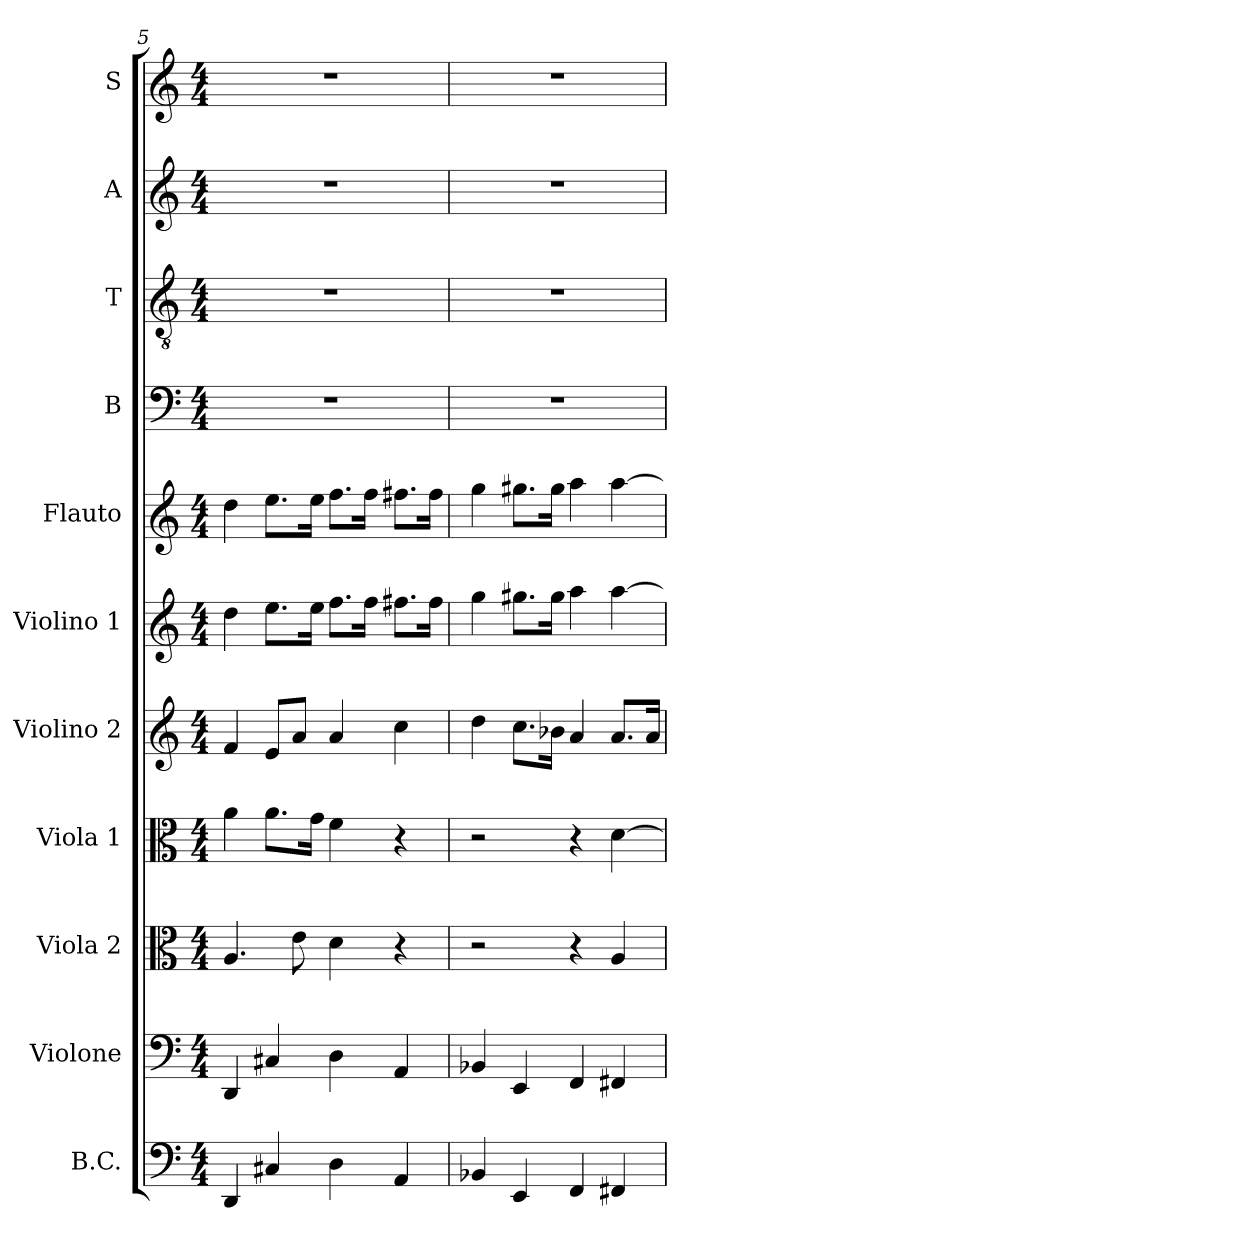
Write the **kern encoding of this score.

**kern	**kern	**kern	**kern	**kern	**kern	**kern	**kern	**kern	**kern	**kern
*part11	*part10	*part9	*part8	*part7	*part6	*part5	*part4	*part3	*part2	*part1
*staff11	*staff10	*staff9	*staff8	*staff7	*staff6	*staff5	*staff4	*staff3	*staff2	*staff1
*I"B.C.	*I"Violone	*I"Viola 2	*I"Viola 1	*I"Violino 2	*I"Violino 1	*I"Flauto	*I"B	*I"T	*I"A	*I"S
*I'B.C.	*I'Vne.	*I'Va2	*I'Va1	*I'Vn2	*I'Vn1	*I'Fl.	*I'B	*I'T	*I'A	*I'S
*clefF4	*clefF4	*clefC3	*clefC3	*clefG2	*clefG2	*clefG2	*clefF4	*clefGv2	*clefG2	*clefG2
*	*	*	*	*	*	*	*	*ITrd7c12	*	*
*k[]	*k[]	*k[]	*k[]	*k[]	*k[]	*k[]	*k[]	*k[]	*k[]	*k[]
*C:	*C:	*C:	*C:	*C:	*C:	*C:	*C:	*C:	*C:	*C:
*M4/4	*M4/4	*M4/4	*M4/4	*M4/4	*M4/4	*M4/4	*M4/4	*M4/4	*M4/4	*M4/4
=5	=5	=5	=5	=5	=5	=5	=5	=5	=5	=5
4DDi/	4DDi/	4.Ai/	4ai\	4fi/	4ddi\	4ddi\	1r	1r	1r	1r
4C#Xi/	4C#Xi/	.	8.ai\L	8ei/L	8.eei\L	8.eei\L	.	.	.	.
.	.	8ei\	.	8ai/J	.	.	.	.	.	.
.	.	.	16gi\Jk	.	16eei\Jk	16eei\Jk	.	.	.	.
4Di\	4Di\	4di\	4fi\	4ai/	8.ffi\L	8.ffi\L	.	.	.	.
.	.	.	.	.	16ffi\Jk	16ffi\Jk	.	.	.	.
4AAi/	4AAi/	4r	4r	4cci\	8.ff#Xi\L	8.ff#Xi\L	.	.	.	.
.	.	.	.	.	16ff#i\Jk	16ff#i\Jk	.	.	.	.
!!LO:LB:g=z
=6	=6	=6	=6	=6	=6	=6	=6	=6	=6	=6
4BB-Xi/	4BB-Xi/	2r	2r	4ddi\	4ggi\	4ggi\	1r	1r	1r	1r
4EEi/	4EEi/	.	.	8.cci\L	8.gg#Xi\L	8.gg#Xi\L	.	.	.	.
.	.	.	.	16b-Xi\Jk	16gg#i\Jk	16gg#i\Jk	.	.	.	.
4FFi/	4FFi/	4r	4r	4ai/	4aai\	4aai\	.	.	.	.
4FF#Xi/	4FF#Xi/	4Ai/	[4di\	8.ai/L	[4aai\	[4aai\	.	.	.	.
.	.	.	.	16ai/Jk	.	.	.	.	.	.
=	=	=	=	=	=	=	=	=	=	=
*-	*-	*-	*-	*-	*-	*-	*-	*-	*-	*-
